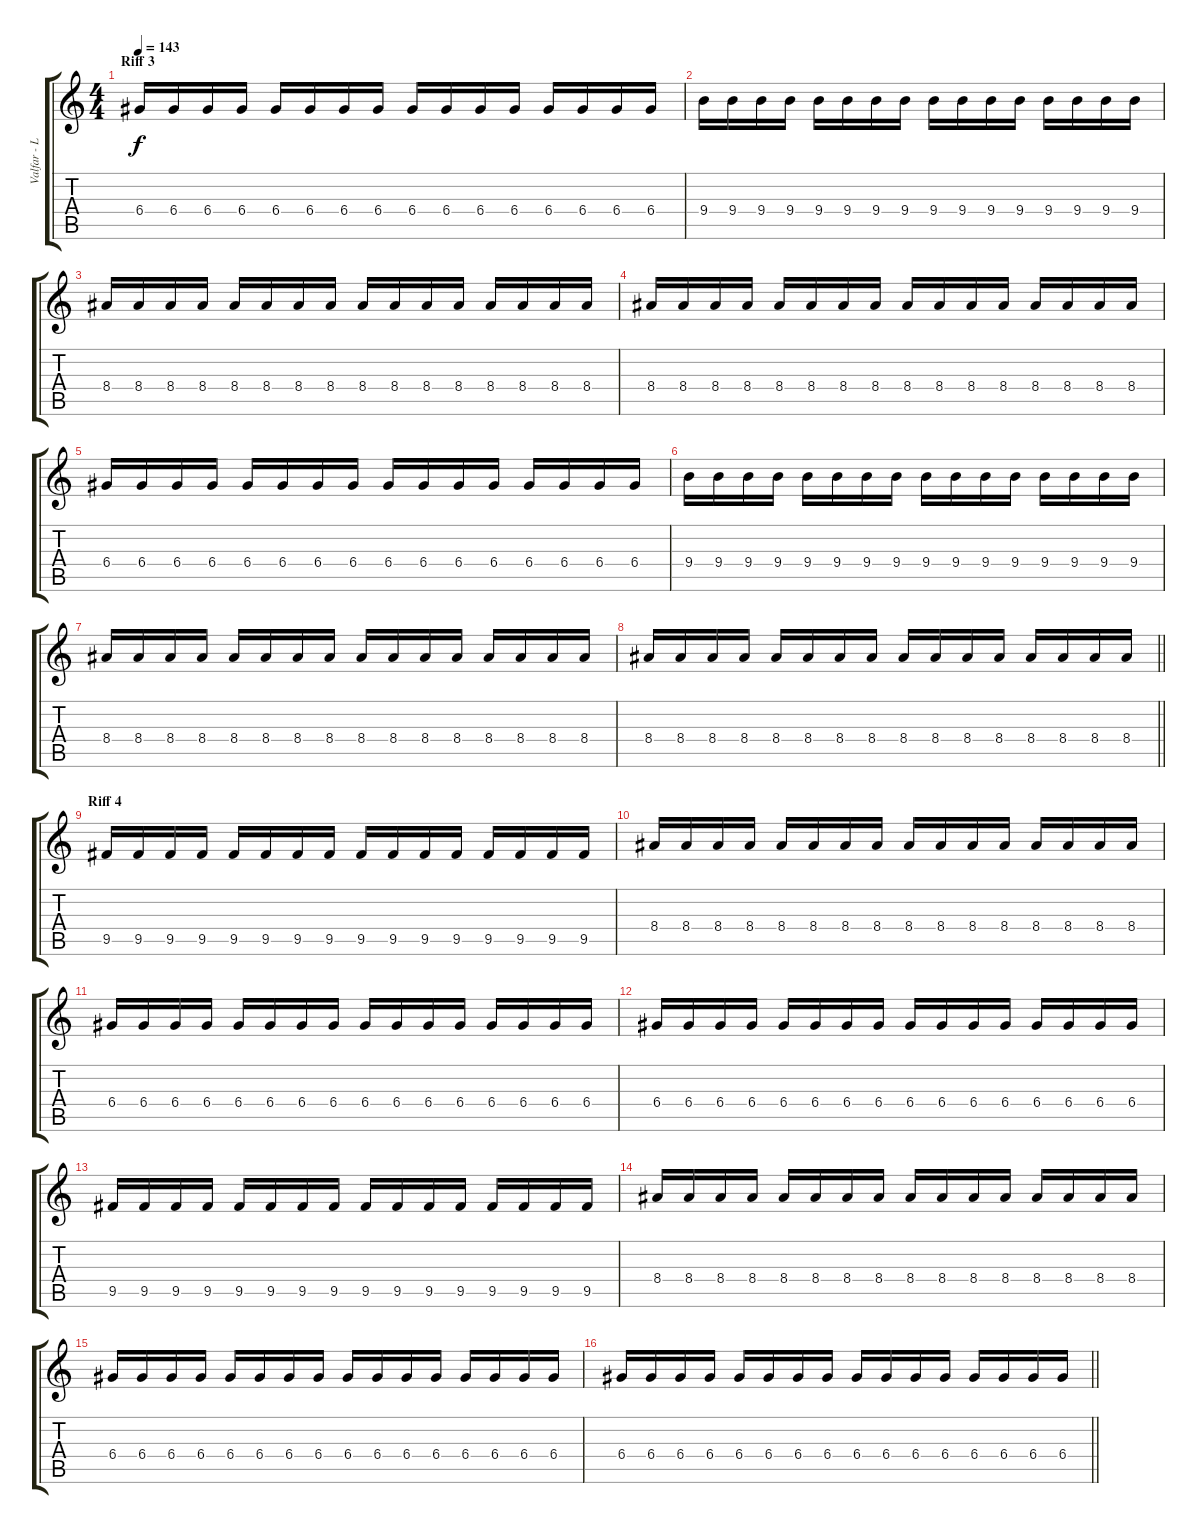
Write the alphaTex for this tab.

\track ("Valfar - Lead" "Valfar - L") {instrument distortionguitar}
\staff {score tabs}
\tuning (E4 B3 G3 D3 A2 E2) {hide}
\ts (4 4)
\section ("" "Riff 3")
\tempo 143
\clef g2
\ks c
6.4.16{dy f} 6.4.16 6.4.16 6.4.16 6.4.16 6.4.16 6.4.16 6.4.16 6.4.16 6.4.16 6.4.16 6.4.16 6.4.16 6.4.16 6.4.16 6.4.16 |
9.4.16 9.4.16 9.4.16 9.4.16 9.4.16 9.4.16 9.4.16 9.4.16 9.4.16 9.4.16 9.4.16 9.4.16 9.4.16 9.4.16 9.4.16 9.4.16 |
8.4.16 8.4.16 8.4.16 8.4.16 8.4.16 8.4.16 8.4.16 8.4.16 8.4.16 8.4.16 8.4.16 8.4.16 8.4.16 8.4.16 8.4.16 8.4.16 |
8.4.16 8.4.16 8.4.16 8.4.16 8.4.16 8.4.16 8.4.16 8.4.16 8.4.16 8.4.16 8.4.16 8.4.16 8.4.16 8.4.16 8.4.16 8.4.16 |
6.4.16 6.4.16 6.4.16 6.4.16 6.4.16 6.4.16 6.4.16 6.4.16 6.4.16 6.4.16 6.4.16 6.4.16 6.4.16 6.4.16 6.4.16 6.4.16 |
9.4.16 9.4.16 9.4.16 9.4.16 9.4.16 9.4.16 9.4.16 9.4.16 9.4.16 9.4.16 9.4.16 9.4.16 9.4.16 9.4.16 9.4.16 9.4.16 |
8.4.16 8.4.16 8.4.16 8.4.16 8.4.16 8.4.16 8.4.16 8.4.16 8.4.16 8.4.16 8.4.16 8.4.16 8.4.16 8.4.16 8.4.16 8.4.16 |
\barLineRight lightlight
8.4.16 8.4.16 8.4.16 8.4.16 8.4.16 8.4.16 8.4.16 8.4.16 8.4.16 8.4.16 8.4.16 8.4.16 8.4.16 8.4.16 8.4.16 8.4.16 |
\section ("" "Riff 4")
9.5.16 9.5.16 9.5.16 9.5.16 9.5.16 9.5.16 9.5.16 9.5.16 9.5.16 9.5.16 9.5.16 9.5.16 9.5.16 9.5.16 9.5.16 9.5.16 |
8.4.16 8.4.16 8.4.16 8.4.16 8.4.16 8.4.16 8.4.16 8.4.16 8.4.16 8.4.16 8.4.16 8.4.16 8.4.16 8.4.16 8.4.16 8.4.16 |
6.4.16 6.4.16 6.4.16 6.4.16 6.4.16 6.4.16 6.4.16 6.4.16 6.4.16 6.4.16 6.4.16 6.4.16 6.4.16 6.4.16 6.4.16 6.4.16 |
6.4.16 6.4.16 6.4.16 6.4.16 6.4.16 6.4.16 6.4.16 6.4.16 6.4.16 6.4.16 6.4.16 6.4.16 6.4.16 6.4.16 6.4.16 6.4.16 |
9.5.16 9.5.16 9.5.16 9.5.16 9.5.16 9.5.16 9.5.16 9.5.16 9.5.16 9.5.16 9.5.16 9.5.16 9.5.16 9.5.16 9.5.16 9.5.16 |
8.4.16 8.4.16 8.4.16 8.4.16 8.4.16 8.4.16 8.4.16 8.4.16 8.4.16 8.4.16 8.4.16 8.4.16 8.4.16 8.4.16 8.4.16 8.4.16 |
6.4.16 6.4.16 6.4.16 6.4.16 6.4.16 6.4.16 6.4.16 6.4.16 6.4.16 6.4.16 6.4.16 6.4.16 6.4.16 6.4.16 6.4.16 6.4.16 |
\barLineRight lightlight
6.4.16 6.4.16 6.4.16 6.4.16 6.4.16 6.4.16 6.4.16 6.4.16 6.4.16 6.4.16 6.4.16 6.4.16 6.4.16 6.4.16 6.4.16 6.4.16
